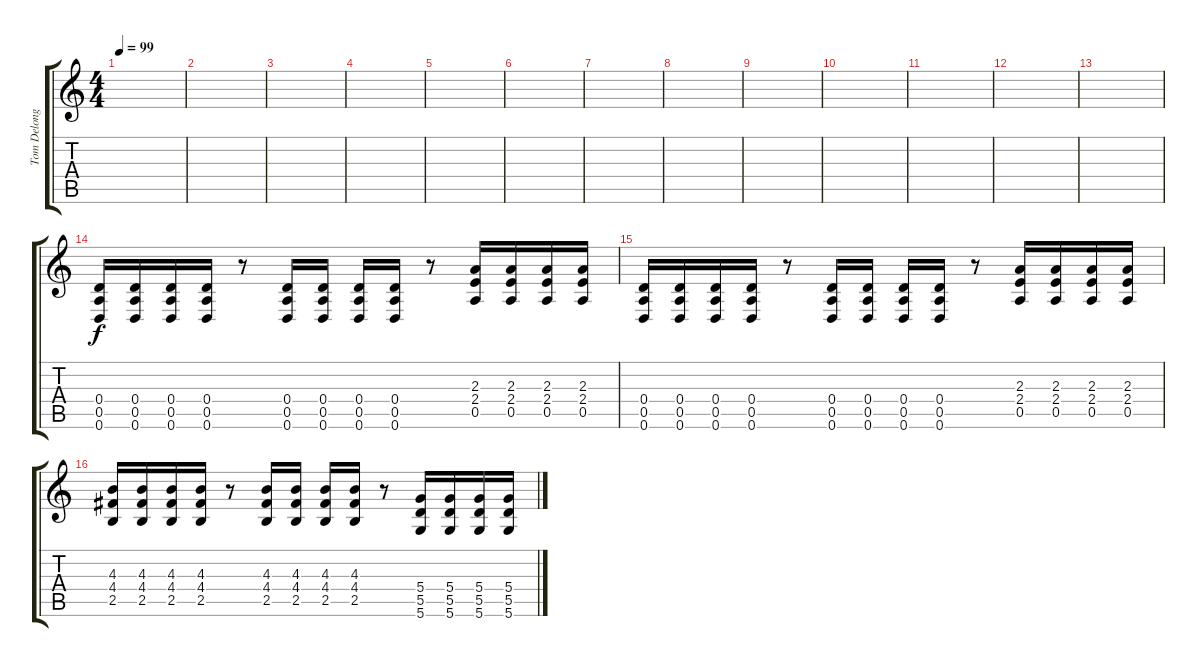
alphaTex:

\track ("Tom Delonge" "Tom Delong") {instrument acousticguitarnylon}
\staff {score tabs}
\tuning (E4 B3 G3 D3 A2 D2) {hide}
\ts (4 4)
\tempo 99
\clef g2
\ks c
|
|
|
|
|
|
|
|
|
|
|
|
|
(0.4 0.5 0.6).16{instrument distortionguitar} (0.4 0.5 0.6).16 (0.4 0.5 0.6).16 (0.4 0.5 0.6).16 r.8 (0.4 0.5 0.6).16 (0.4 0.5 0.6).16 (0.4 0.5 0.6).16 (0.4 0.5 0.6).16 r.8 (2.3 2.4 0.5).16 (2.3 2.4 0.5).16 (2.3 2.4 0.5).16 (2.3 2.4 0.5).16 |
(0.4 0.5 0.6).16 (0.4 0.5 0.6).16 (0.4 0.5 0.6).16 (0.4 0.5 0.6).16 r.8 (0.4 0.5 0.6).16 (0.4 0.5 0.6).16 (0.4 0.5 0.6).16 (0.4 0.5 0.6).16 r.8 (2.3 2.4 0.5).16 (2.3 2.4 0.5).16 (2.3 2.4 0.5).16 (2.3 2.4 0.5).16 |
(4.3 4.4 2.5).16 (4.3 4.4 2.5).16 (4.3 4.4 2.5).16 (4.3 4.4 2.5).16 r.8 (4.3 4.4 2.5).16 (4.3 4.4 2.5).16 (4.3 4.4 2.5).16 (4.3 4.4 2.5).16 r.8 (5.4 5.5 5.6).16 (5.4 5.5 5.6).16 (5.4 5.5 5.6).16 (5.4 5.5 5.6).16
